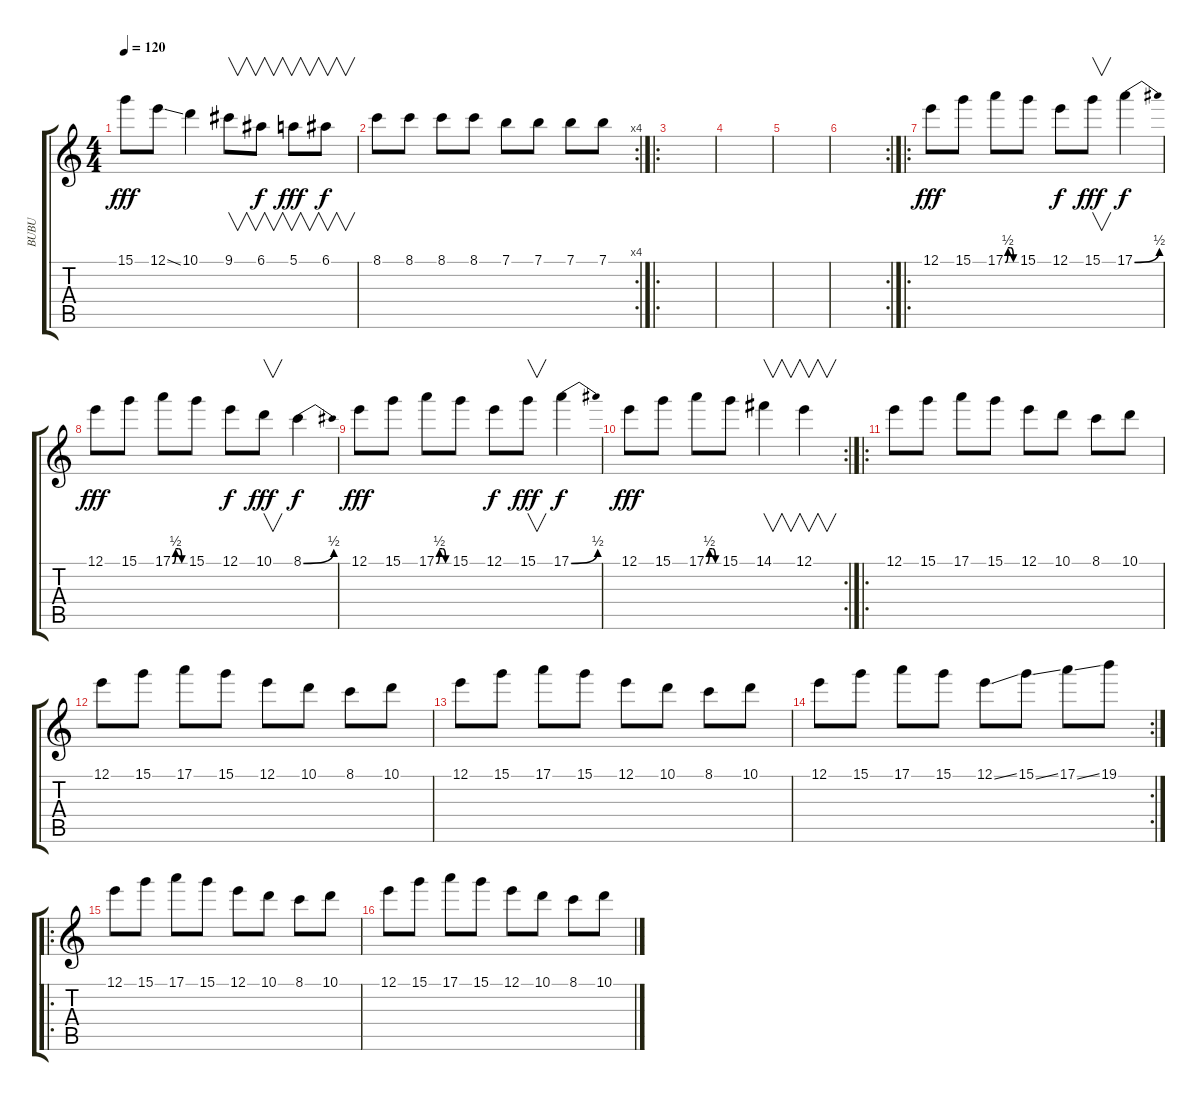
\track ("BUBU" "BUBU") {instrument guitarharmonics}
\staff {score tabs}
\tuning (E4 B3 G3 D3 A2 E2) {hide}
\ts (4 4)
\tempo 120
\clef g2
\ks c
15.1.8{dy fff} 12.1{ss}.8 10.1.4 9.1.8{v} 6.1.8{v dy f} 5.1.8{v dy fff} 6.1.8{v dy f} |
\rc 4
8.1.8 8.1.8 8.1.8 8.1.8 7.1.8 7.1.8 7.1.8 7.1.8 |
\ro
|
|
|
\rc 2
|
\ro
12.1.8{dy fff volume 11 instrument overdrivenguitar} 15.1.8 17.1{be (custom 0 0 15 2 30 2 45 0 60 0)}.8 15.1.8 12.1.8{dy f} 15.1.8{v dy fff} 17.1{be (bend 0 0 60 2)}.4{dy f} |
12.1.8{dy fff volume 11 instrument overdrivenguitar} 15.1.8 17.1{be (custom 0 0 15 2 30 2 45 0 60 0)}.8 15.1.8 12.1.8{dy f} 10.1.8{v dy fff} 8.1{be (bend 0 0 60 2)}.4{dy f} |
12.1.8{dy fff volume 11 instrument overdrivenguitar} 15.1.8 17.1{be (custom 0 0 15 2 30 2 45 0 60 0)}.8 15.1.8 12.1.8{dy f} 15.1.8{v dy fff} 17.1{be (bend 0 0 60 2)}.4{dy f} |
\rc 2
12.1.8{dy fff volume 11 instrument overdrivenguitar} 15.1.8 17.1{be (custom 0 0 15 2 30 2 45 0 60 0)}.8 15.1.8 14.1.4{v} 12.1.4{v} |
\ro
12.1.8{instrument overdrivenguitar} 15.1.8 17.1.8 15.1.8 12.1.8 10.1.8 8.1.8 10.1.8 |
12.1.8 15.1.8 17.1.8 15.1.8 12.1.8 10.1.8 8.1.8 10.1.8 |
12.1.8 15.1.8 17.1.8 15.1.8 12.1.8 10.1.8 8.1.8 10.1.8 |
\rc 2
12.1.8 15.1.8 17.1.8 15.1.8 12.1{ss}.8 15.1{ss}.8 17.1{ss}.8 19.1.8 |
\ro
12.1.8{volume 9 instrument overdrivenguitar} 15.1.8 17.1.8 15.1.8 12.1.8 10.1.8 8.1.8 10.1.8 |
12.1.8 15.1.8 17.1.8 15.1.8 12.1.8 10.1.8 8.1.8 10.1.8
